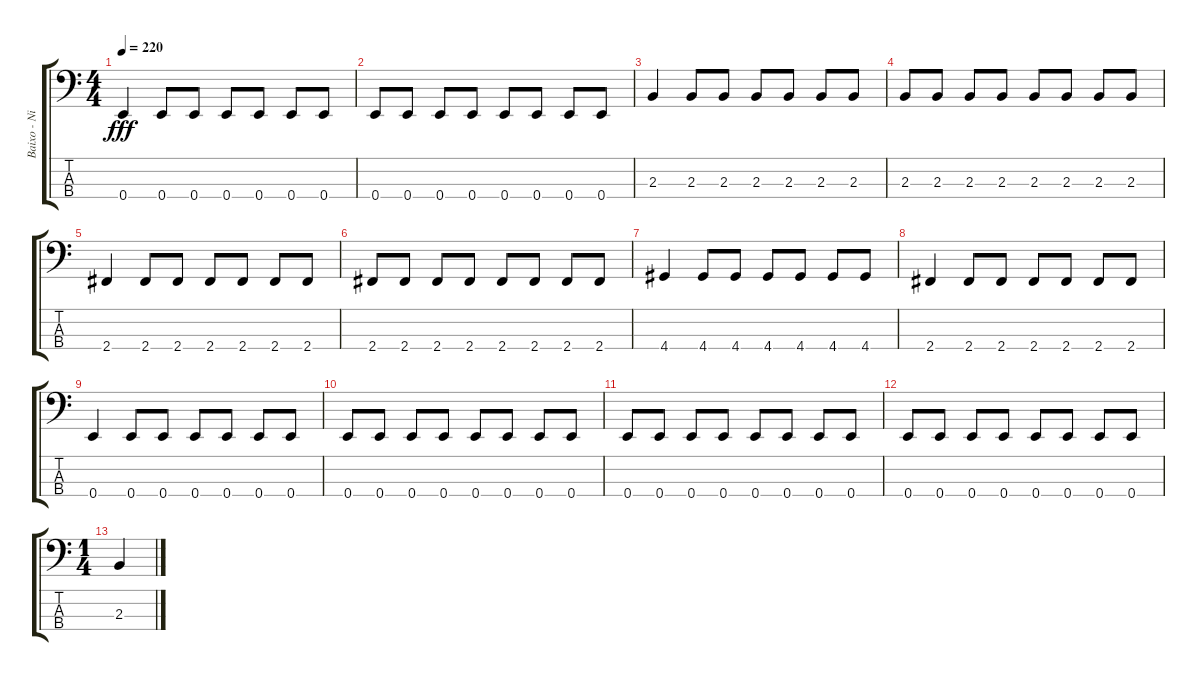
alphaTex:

\track ("Baixo - Nikola" "Baixo - Ni") {instrument electricbasspick}
\staff {score tabs}
\tuning (G2 D2 A1 E1) {hide}
\ts (4 4)
\tempo 220
\clef f4
\ks c
0.4.4{dy fff} 0.4.8 0.4.8 0.4.8 0.4.8 0.4.8 0.4.8 |
0.4.8 0.4.8 0.4.8 0.4.8 0.4.8 0.4.8 0.4.8 0.4.8 |
2.3.4 2.3.8 2.3.8 2.3.8 2.3.8 2.3.8 2.3.8 |
2.3.8 2.3.8 2.3.8 2.3.8 2.3.8 2.3.8 2.3.8 2.3.8 |
2.4.4 2.4.8 2.4.8 2.4.8 2.4.8 2.4.8 2.4.8 |
2.4.8 2.4.8 2.4.8 2.4.8 2.4.8 2.4.8 2.4.8 2.4.8 |
4.4.4 4.4.8 4.4.8 4.4.8 4.4.8 4.4.8 4.4.8 |
2.4.4 2.4.8 2.4.8 2.4.8 2.4.8 2.4.8 2.4.8 |
0.4.4 0.4.8 0.4.8 0.4.8 0.4.8 0.4.8 0.4.8 |
0.4.8 0.4.8 0.4.8 0.4.8 0.4.8 0.4.8 0.4.8 0.4.8 |
0.4.8 0.4.8 0.4.8 0.4.8 0.4.8 0.4.8 0.4.8 0.4.8 |
0.4.8 0.4.8 0.4.8 0.4.8 0.4.8 0.4.8 0.4.8 0.4.8 |
\ts (1 4)
2.3.4
